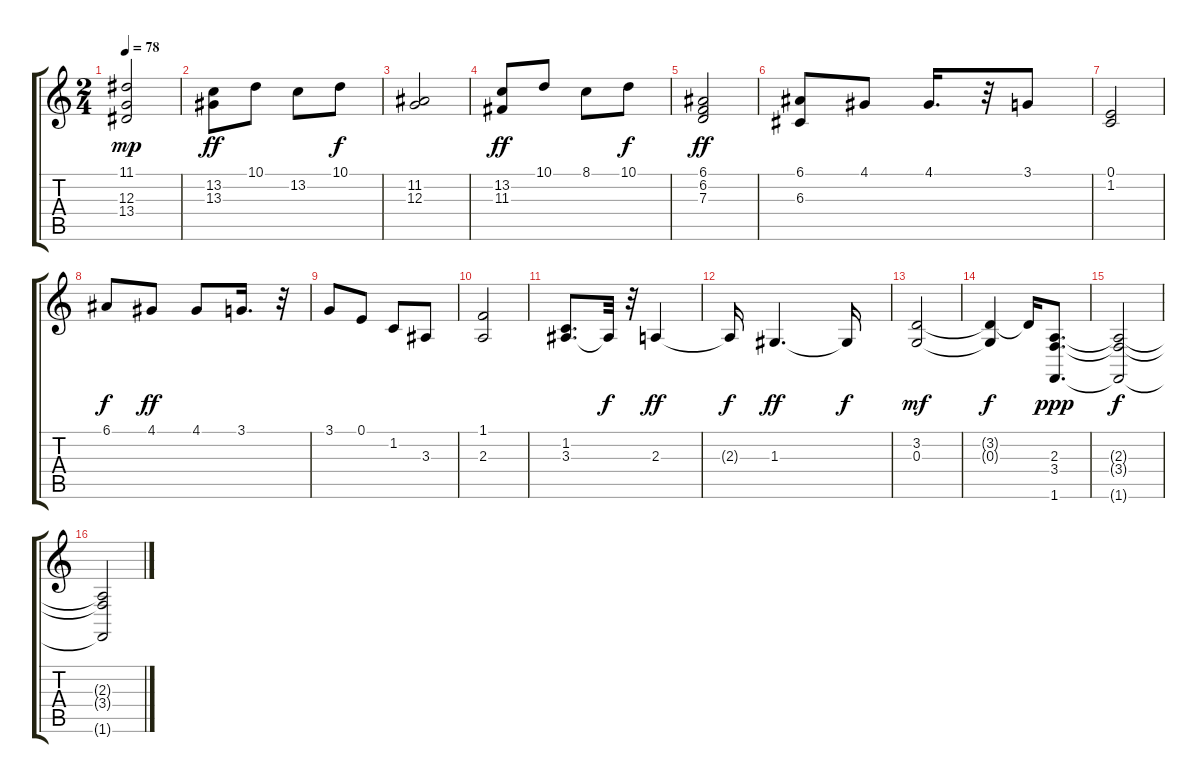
\track "" {instrument stringensemble1}
\staff {score tabs}
\tuning (E4 B3 G3 D3 A2 E2) {hide}
\ts (2 4)
\tempo 78
\clef g2
\ks c
(11.1 12.3 13.4).2{dy mp} |
(13.2 13.3).8{dy ff} 10.1.8 13.2.8 10.1.8{dy f} |
(11.2 12.3).2 |
(13.2 11.3).8{dy ff} 10.1.8 8.1.8 10.1.8{dy f} |
(6.1 6.2 7.3).2{dy ff} |
(6.1 6.3).8 4.1.8 4.1.16{d} r.32 3.1.8 |
(0.1 1.2).2 |
6.1.8{dy f} 4.1.8{dy ff} 4.1.8 3.1.16{d} r.32 |
3.1.8 0.1.8 1.2.8 3.3.8 |
(1.1 2.3).2 |
(1.2 3.3).8{d} 3.3{t}.32{dy f} r.32 2.3.4{dy ff} |
2.3{t}.16{dy f} 1.3.4{d dy ff} 1.3{t}.16{dy f} |
(3.2 0.3).2{dy mf} |
(3.2{t} 0.3{t}).4{dy f} 3.2{t}.16 (2.3 3.4 1.6).8{d dy ppp} |
(2.3{t} 3.4{t} 1.6{t}).2{dy f} |
(2.3{t} 3.4{t} 1.6{t}).2
